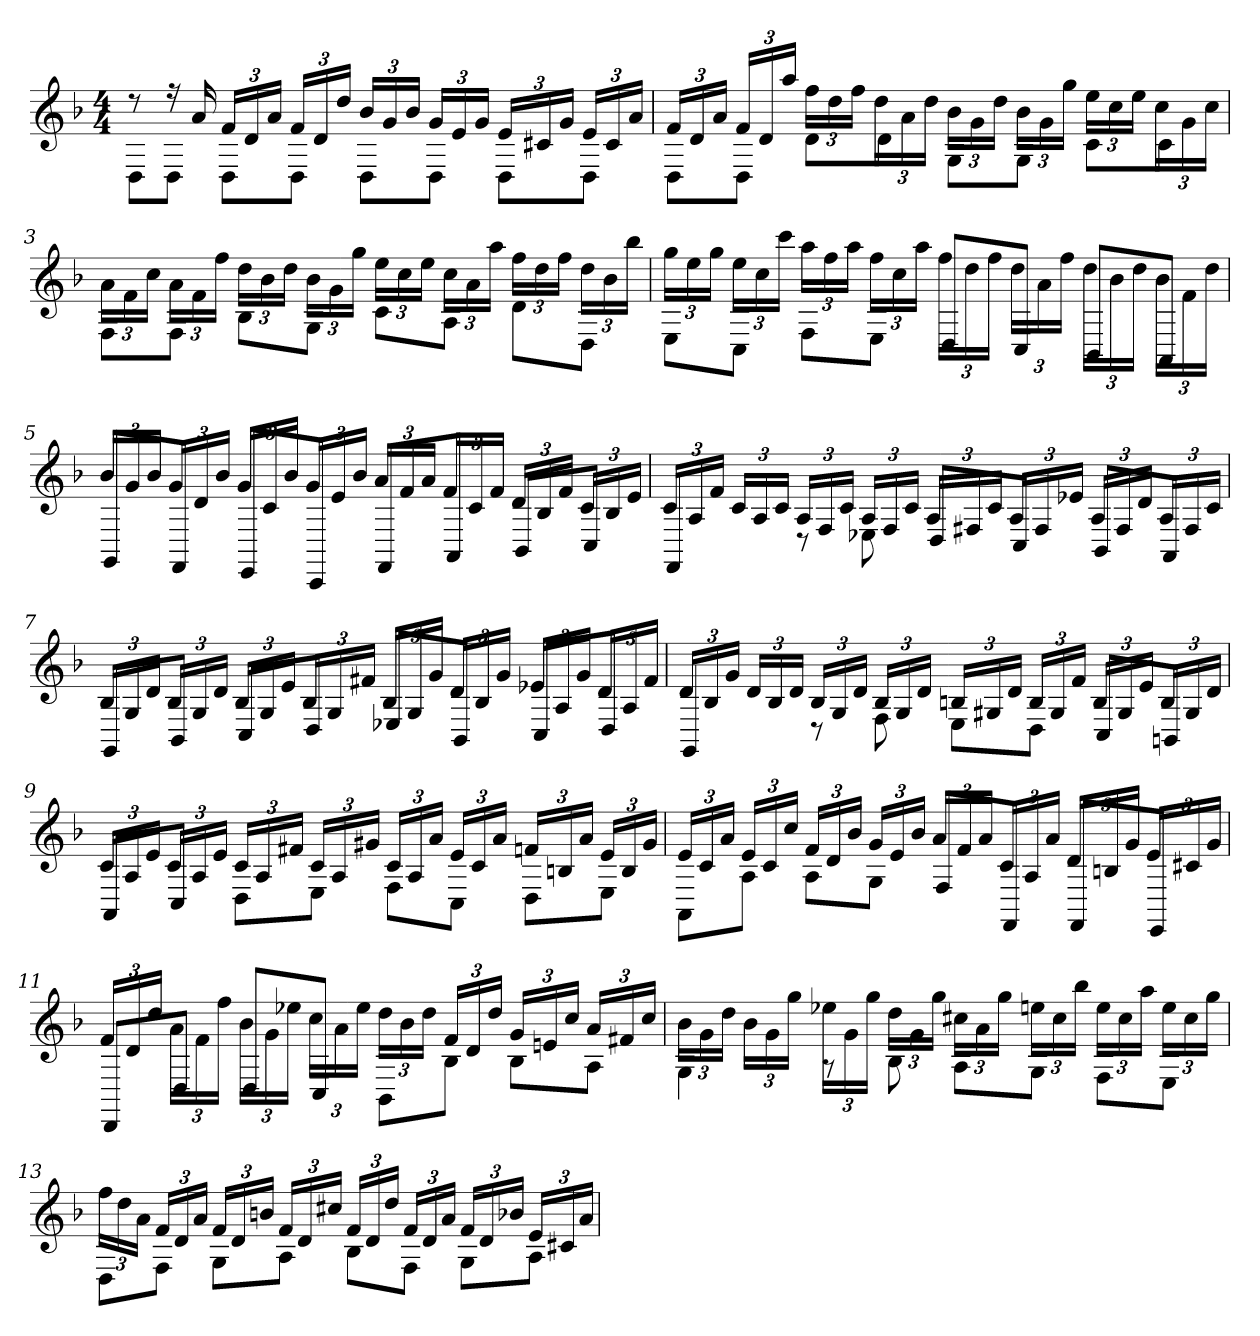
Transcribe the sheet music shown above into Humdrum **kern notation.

**kern
*part1
*staff1
*k[b-]
*d:
*M4/4
*MM76
=1
*^
8r	8D\L
16r	8D\J
16a/	.
24f/LL	8D\L
24d/	.
24a/JJ	.
24f/LL	8D\J
24d/	.
24dd/JJ	.
24b-/LL	8D\L
24g/	.
24b-/JJ	.
24g/LL	8D\J
24e/	.
24g/JJ	.
24e/LL	8D\L
24c#X/	.
24g/JJ	.
24e/LL	8D\J
24c#/	.
24a/JJ	.
=2	=2
24f/LL	8D\L
24d/	.
24a/JJ	.
24f/LL	8D\J
24d/	.
24aa/JJ	.
24ff\LL	8d\L
24dd\	.
24ff\JJ	.
24dd\LL	8d\J
24a\	.
24dd\JJ	.
24b-\LL	8G\L
24g\	.
24dd\JJ	.
24b-\LL	8G\J
24g\	.
24gg\JJ	.
24ee\LL	8c\L
24cc\	.
24ee\JJ	.
24cc\LL	8c\J
24g\	.
24cc\JJ	.
=3	=3
24a\LL	8F\L
24f\	.
24cc\JJ	.
24a\LL	8F\J
24f\	.
24ff\JJ	.
24dd\LL	8B-\L
24b-\	.
24dd\JJ	.
24b-\LL	8G\J
24g\	.
24gg\JJ	.
24ee\LL	8c\L
24cc\	.
24ee\JJ	.
24cc\LL	8A\J
24a\	.
24aa\JJ	.
24ff\LL	8d\L
24dd\	.
24ff\JJ	.
24dd\LL	8D\J
24b-\	.
24bb-\JJ	.
=4	=4
24gg\LL	8E\L
24ee\	.
24gg\JJ	.
24ee\LL	8C\J
24cc\	.
24ccc\JJ	.
24aa\LL	8F\L
24ff\	.
24aa\JJ	.
24ff\LL	8E\J
24cc\	.
24aa\JJ	.
24ff\LL	8D/L
24dd\	.
24ff\JJ	.
24dd\LL	8C/J
24a\	.
24ff\JJ	.
24dd\LL	8BB-/L
24b-\	.
24dd\JJ	.
24b-\LL	8AA/J
24f\	.
24dd\JJ	.
=5	=5
24b-/LL	8GG/L
24g/	.
24b-/JJ	.
24g/LL	8FF/J
24d/	.
24b-/JJ	.
24g/LL	8EE/L
24c/	.
24b-/JJ	.
24g/LL	8CC/J
24e/	.
24b-/JJ	.
24a/LL	8FF/L
24f/	.
24a/JJ	.
24f/LL	8AA/J
24c/	.
24f/JJ	.
24d/LL	8BB-/L
24B-/	.
24f/JJ	.
24c/LL	8C/J
24B-/	.
24e/JJ	.
=6	=6
24c/LL	4FF/
24A/	.
24f/JJ	.
24c/LL	.
24A/	.
24c/JJ	.
24A/LL	8r
24F/	.
24c/JJ	.
24A/LL	8E-X\
24F/	.
24c/JJ	.
24A/LL	8D/L
24F#X/	.
24c/JJ	.
24A/LL	8C/J
24F#/	.
24e-X/JJ	.
24A/LL	8BB-/L
24F#/	.
24d/JJ	.
24A/LL	8AA/J
24F#/	.
24c/JJ	.
=7	=7
24B-/LL	8GG/L
24G/	.
24d/JJ	.
24B-/LL	8BB-/J
24G/	.
24d/JJ	.
24B-/LL	8C/L
24G/	.
24e/JJ	.
24B-/LL	8D/J
24G/	.
24f#X/JJ	.
24B-/LL	8E-X/L
24G/	.
24g/JJ	.
24d/LL	8BB-/J
24B-/	.
24g/JJ	.
24e-X/LL	8C/L
24A/	.
24g/JJ	.
24d/LL	8D/J
24A/	.
24f#/JJ	.
=8	=8
24d/LL	4GG/
24B-/	.
24g/JJ	.
24d/LL	.
24B-/	.
24d/JJ	.
24B-/LL	8r
24G/	.
24d/JJ	.
24B-/LL	8F\
24G/	.
24d/JJ	.
24Bn/LL	8E\L
24G#X/	.
24d/JJ	.
24B/LL	8D\J
24G#/	.
24f/JJ	.
24B/LL	8C/L
24G#/	.
24e/JJ	.
24B/LL	8BBn/J
24G#/	.
24d/JJ	.
=9	=9
24c/LL	8AA/L
24A/	.
24e/JJ	.
24c/LL	8C/J
24A/	.
24e/JJ	.
24c/LL	8D\L
24A/	.
24f#X/JJ	.
24c/LL	8E\J
24A/	.
24g#X/JJ	.
24c/LL	8F\L
24A/	.
24a/JJ	.
24e/LL	8C\J
24c/	.
24a/JJ	.
24fn/LL	8D\L
24Bn/	.
24a/JJ	.
24e/LL	8E\J
24B/	.
24g#/JJ	.
=10	=10
24e/LL	8AA\L
24c/	.
24a/JJ	.
24e/LL	8A\J
24c/	.
24cc/JJ	.
24f/LL	8A\L
24d/	.
24b-/JJ	.
24g/LL	8G\J
24e/	.
24b-/JJ	.
24a/LL	8F/L
24f/	.
24a/JJ	.
24c/LL	8FF/J
24A/	.
24a/JJ	.
24d/LL	8FF/L
24Bn/	.
24g/JJ	.
24e/LL	8EE/J
24c#X/	.
24g/JJ	.
=11	=11
24f/LL	8DD/L
24d/	.
24dd/JJ	.
24a\LL	8D/J
24f\	.
24ff\JJ	.
24b-\LL	8D/L
24g\	.
24ee-X\JJ	.
24cc\LL	8C/J
24a\	.
24ee-\JJ	.
24dd\LL	8BB-\L
24b-\	.
24dd\JJ	.
24f/LL	8B-\J
24d/	.
24dd/JJ	.
24g/LL	8B-\L
24en/	.
24cc/JJ	.
24a/LL	8A\J
24f#X/	.
24cc/JJ	.
=12	=12
24b-\LL	4G\
24g\	.
24dd\JJ	.
24b-\LL	.
24g\	.
24gg\JJ	.
24ee-X\LL	8r
24g\	.
24gg\JJ	.
24dd\LL	8B-\
24g\	.
24gg\JJ	.
24cc#X\LL	8A\L
24a\	.
24gg\JJ	.
24een\LL	8G\J
24cc#\	.
24bb-\JJ	.
24ee\LL	8F\L
24cc#\	.
24aa\JJ	.
24ee\LL	8E\J
24cc#\	.
24gg\JJ	.
=13	=13
24ff\LL	8D\L
24dd\	.
24a\JJ	.
24f/LL	8F\J
24d/	.
24a/JJ	.
24f/LL	8G\L
24d/	.
24bn/JJ	.
24f/LL	8A\J
24d/	.
24cc#X/JJ	.
24f/LL	8B-\L
24d/	.
24dd/JJ	.
24f/LL	8F\J
24d/	.
24a/JJ	.
24f/LL	8G\L
24d/	.
24b-X/JJ	.
24e/LL	8A\J
24c#X/	.
24a/JJ	.
*v	*v
=
*-
